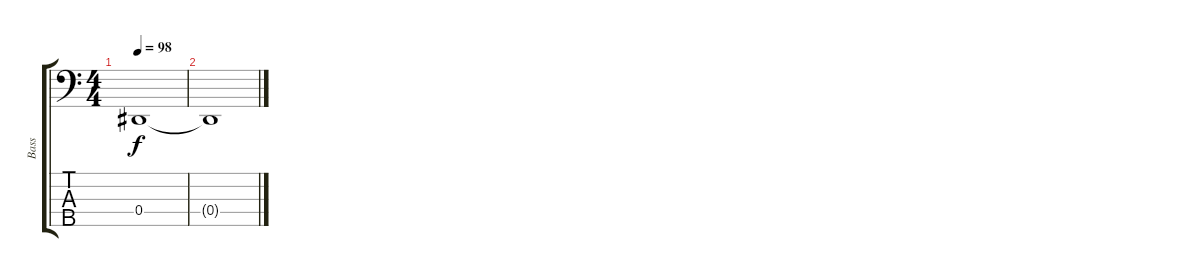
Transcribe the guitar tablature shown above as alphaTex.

\track ("Bass" "Bass") {instrument slapbass2}
\staff {score tabs}
\tuning (Gb2 Db2 Ab1 Eb1 Bb0) {hide}
\ts (4 4)
\tempo 98
\clef f4
\ks c
0.4.1{dy f} |
0.4{t}.1
